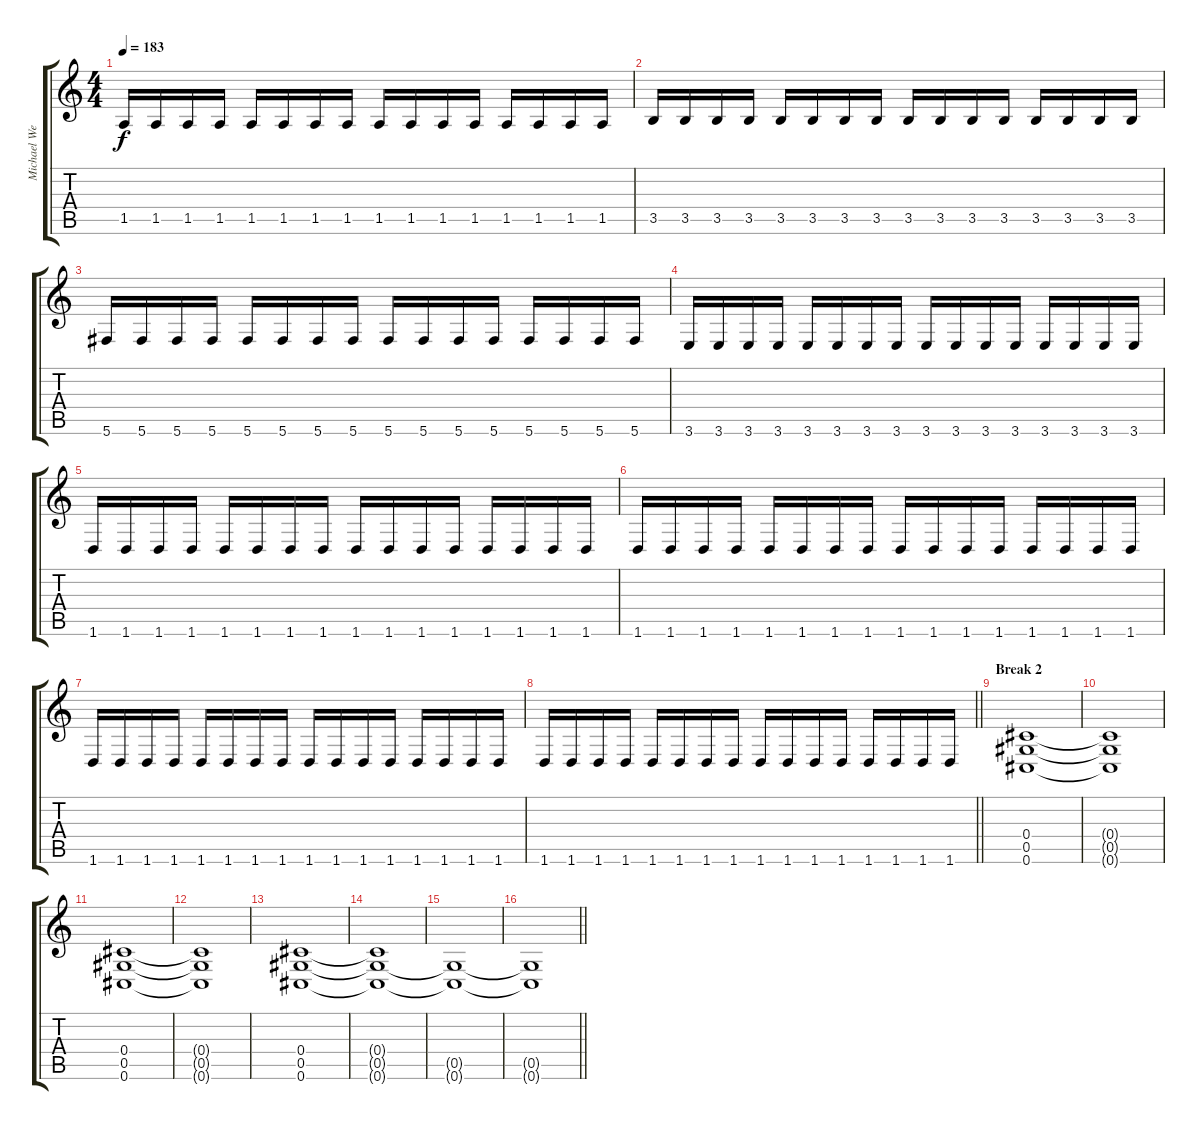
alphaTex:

\track ("Michael Weikath" "Michael We") {instrument distortionguitar}
\staff {score tabs}
\tuning (Eb4 Bb3 Gb3 Db3 Ab2 Db2) {hide}
\ts (4 4)
\tempo 183
\clef g2
\ks c
1.5.16{dy f} 1.5.16 1.5.16 1.5.16 1.5.16 1.5.16 1.5.16 1.5.16 1.5.16 1.5.16 1.5.16 1.5.16 1.5.16 1.5.16 1.5.16 1.5.16 |
3.5.16 3.5.16 3.5.16 3.5.16 3.5.16 3.5.16 3.5.16 3.5.16 3.5.16 3.5.16 3.5.16 3.5.16 3.5.16 3.5.16 3.5.16 3.5.16 |
5.6.16 5.6.16 5.6.16 5.6.16 5.6.16 5.6.16 5.6.16 5.6.16 5.6.16 5.6.16 5.6.16 5.6.16 5.6.16 5.6.16 5.6.16 5.6.16 |
3.6.16 3.6.16 3.6.16 3.6.16 3.6.16 3.6.16 3.6.16 3.6.16 3.6.16 3.6.16 3.6.16 3.6.16 3.6.16 3.6.16 3.6.16 3.6.16 |
1.6.16 1.6.16 1.6.16 1.6.16 1.6.16 1.6.16 1.6.16 1.6.16 1.6.16 1.6.16 1.6.16 1.6.16 1.6.16 1.6.16 1.6.16 1.6.16 |
1.6.16 1.6.16 1.6.16 1.6.16 1.6.16 1.6.16 1.6.16 1.6.16 1.6.16 1.6.16 1.6.16 1.6.16 1.6.16 1.6.16 1.6.16 1.6.16 |
1.6.16 1.6.16 1.6.16 1.6.16 1.6.16 1.6.16 1.6.16 1.6.16 1.6.16 1.6.16 1.6.16 1.6.16 1.6.16 1.6.16 1.6.16 1.6.16 |
\barLineRight lightlight
1.6.16 1.6.16 1.6.16 1.6.16 1.6.16 1.6.16 1.6.16 1.6.16 1.6.16 1.6.16 1.6.16 1.6.16 1.6.16 1.6.16 1.6.16 1.6.16 |
\section ("" "Break 2")
(0.4 0.5 0.6).1{volume 12} |
(0.4{t} 0.5{t} 0.6{t}).1 |
(0.4 0.5 0.6).1 |
(0.4{t} 0.5{t} 0.6{t}).1 |
(0.4 0.5 0.6).1 |
(0.4{t} 0.5{t} 0.6{t}).1 |
(0.5{t} 0.6{t}).1 |
\barLineRight lightlight
(0.5{t} 0.6{t}).1
